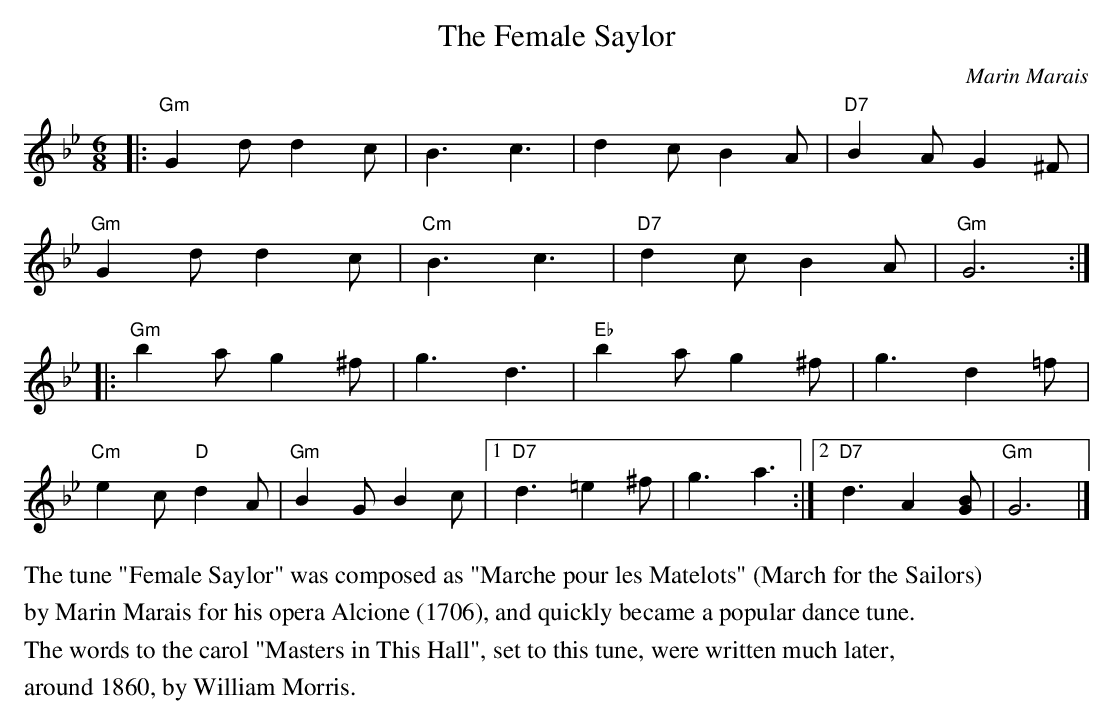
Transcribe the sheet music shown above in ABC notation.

X:1
T:Female Saylor, The
C:Marin Marais
M:6/8
K:Gm
|:"Gm"G2dd2c|B3c3|d2cB2A|"D7"B2AG2^F|
"Gm"G2dd2c|"Cm"B3c3|"D7"d2cB2A|"Gm"G6:|
|:"Gm"b2ag2^f|g3d3|"Eb"b2ag2^f|g3d2=f|
"Cm"e2c"D"d2A|"Gm"B2GB2c|1"D7"d3=e2^f|g3a3:|2"D7"d3A2[BG]|"Gm"G6|]
